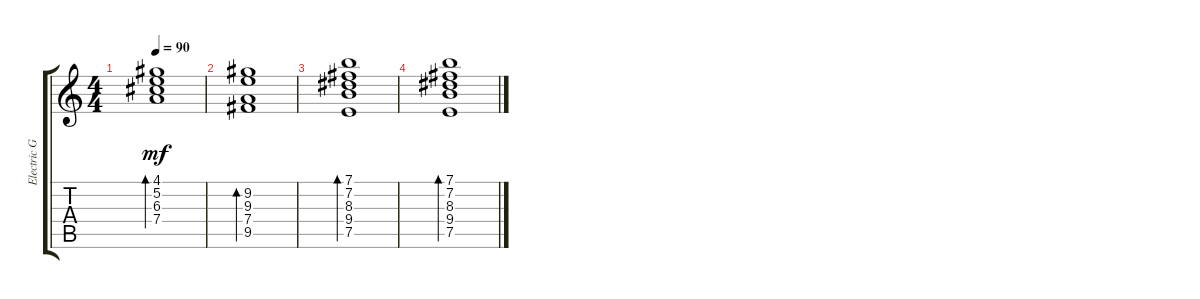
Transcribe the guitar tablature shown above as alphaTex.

\track ("Electric Guitar" "Electric G") {instrument electricguitarclean}
\staff {score tabs}
\tuning (E4 B3 G3 D3 A2 E2) {hide}
\ts (4 4)
\tempo 90
\clef g2
\ks c
(4.1 5.2 6.3 7.4).1{bd 60 dy mf} |
(9.2 9.3 7.4 9.5).1{bd 60} |
(7.1 7.2 8.3 9.4 7.5).1{bd 60} |
(7.1 7.2 8.3 9.4 7.5).1{bd 60}
